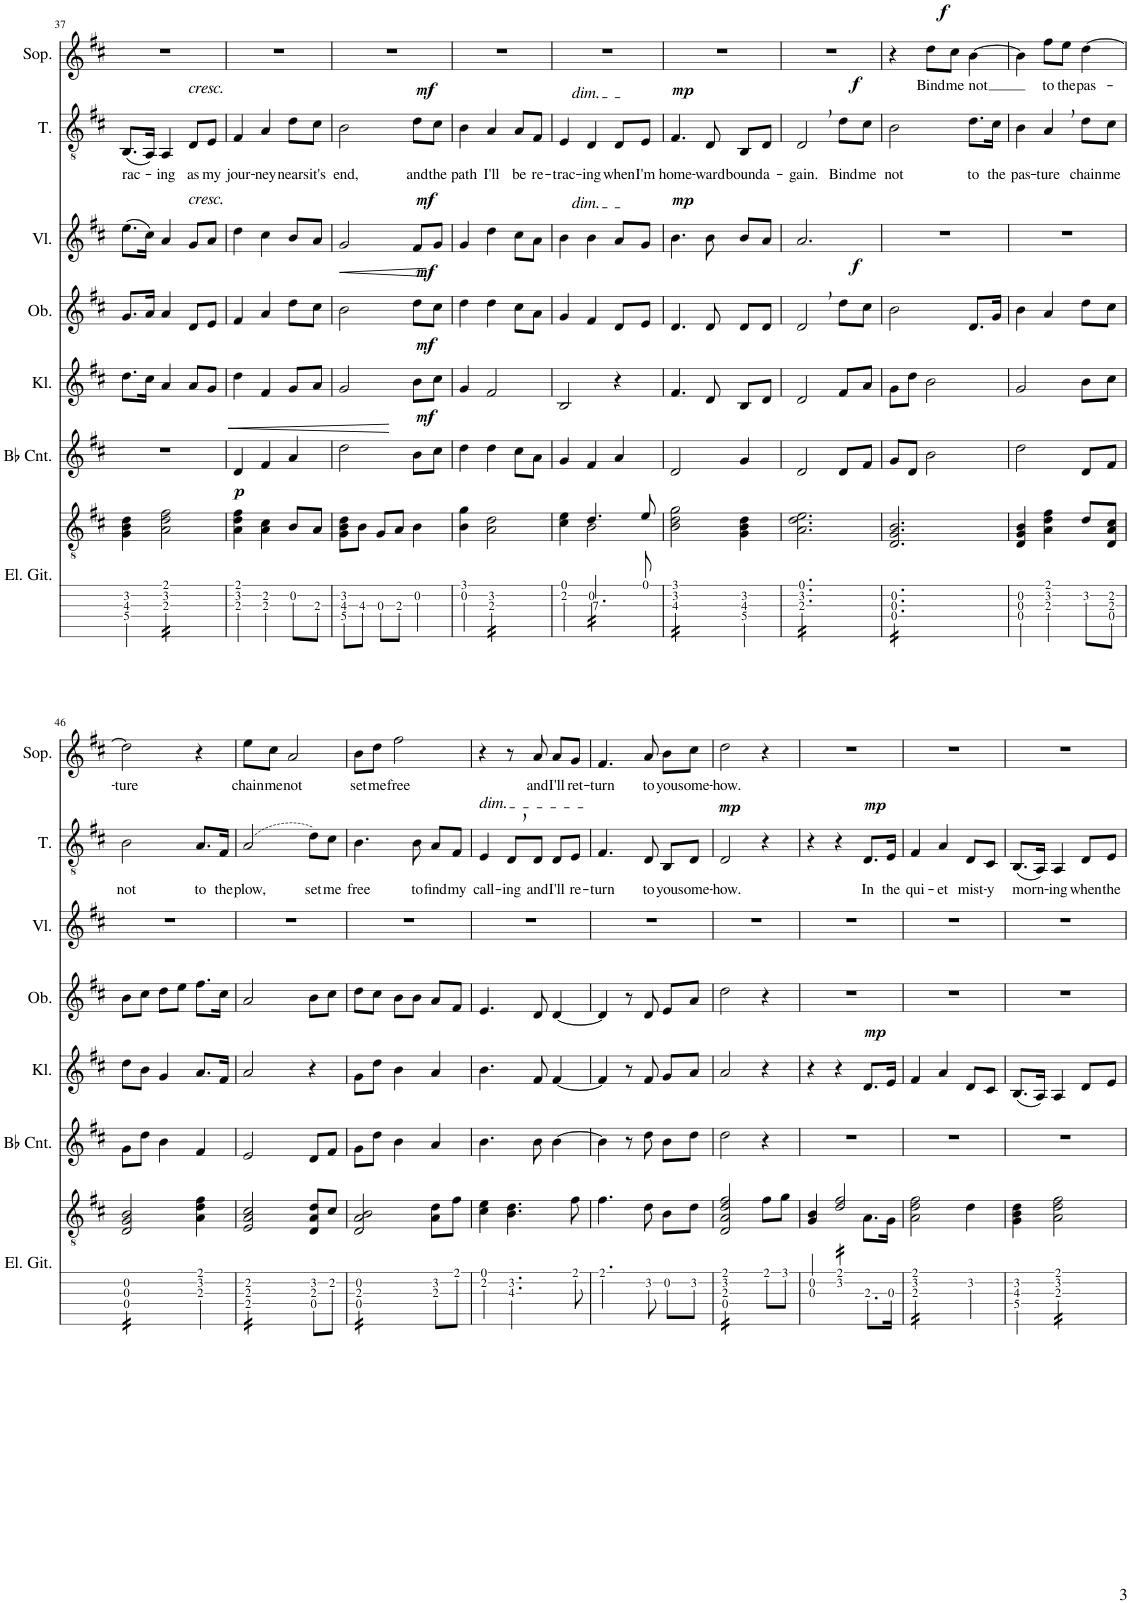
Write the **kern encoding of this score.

**kern	**kern	**kern	**dynam	**kern	**dynam	**kern	**dynam	**kern	**dynam	**kern	**text	**dynam	**kern	**text	**dynam
*part7	*part7	*part6	*part6	*part5	*part5	*part4	*part4	*part3	*part3	*part2	*part2	*part2	*part1	*part1	*part1
*staff8	*staff7	*staff6	*staff6	*staff5	*staff5	*staff4	*staff4	*staff3	*staff3	*staff2	*staff2	*staff2	*staff1	*staff1	*staff1
*I"Elektrische gitaar	*	*I"Cornet in Bb	*	*I"Klarinet	*	*I"Hobo	*	*I"Viool	*	*I"Tenor	*	*	*I"Sopraan	*	*
*I'El. Git.	*	*	*	*I'Kl.	*	*	*	*I'Vl.	*	*I'T.	*	*	*I'Sop.	*	*
!!LO:PB:g=z
*	*clefGv2	*clefG2	*	*clefG2	*	*clefG2	*	*clefG2	*	*clefGv2	*	*	*clefG2	*	*
*	*	*ITrd1c2	*	*ITrd1c2	*	*	*	*	*	*	*	*	*	*	*
*k[f#c#]	*k[f#c#]	*k[f#c#]	*	*k[f#c#]	*	*k[f#c#]	*	*k[f#c#]	*	*k[f#c#]	*	*	*k[f#c#]	*	*
*M3/4	*M3/4	*M3/4	*	*M3/4	*	*M3/4	*	*M3/4	*	*M3/4	*	*	*M3/4	*	*
=37	=37	=37	=37	=37	=37	=37	=37	=37	=37	=37	=37	=37	=37	=37	=37
!	!	!	!	!	!	!	!	!	!	!	!LO:LY:b	!	!	!	!
4G\ 4B\ 4d\	4G\ 4B\ 4d\	2.r	.	8.dd\L	.	8.g/L	.	(8.ee\L	.	(8.BB/L	rac-	.	2.r	.	.
.	.	.	.	16cc#\Jk	.	16a/Jk	.	16cc#\Jk)	.	16AA/Jk)	.	.	.	.	.
!	!	!	!	!	!	!	!	!	!	!	!LO:LY:b	!	!	!	!
2A\ 2d\ 2f#\	2A\ 2d\ 2f#\	.	.	4a/	.	4a/	.	4a/	.	4AA/	-ing	.	.	.	.
!	!	!	!	!	!	!	!	!	!	!LO:TX:a:i:t=cresc.	!	!	!	!	!
!	!	!	!	!	!	!	!	!LO:TX:a:i:t=cresc.	!	!	!	!	!	!	!
!	!	!	!	!	!	!	!	!	!	!	!LO:LY:b	!	!	!	!
.	.	.	.	8a/L	.	8d/L	.	8g/L	.	8D/L	as	.	.	.	.
!	!	!	!	!	!	!	!	!	!	!	!LO:LY:b	!	!	!	!
.	.	.	.	8g/J	.	8e/J	.	8a/J	.	8E/J	my	.	.	.	.
=38	=38	=38	=38	=38	=38	=38	=38	=38	=38	=38	=38	=38	=38	=38	=38
!	!	!	!LO:HP:b	!	!	!	!	!	!	!	!LO:LY:b	!	!	!	!
!	!	!	!LO:DY:n=1:b	!	!	!	!	!	!	!	!	!	!	!	!
4A\ 4d\ 4f#\	4A\ 4d\ 4f#\	4d/	< p	4dd\	.	4f#/	.	4dd\	.	4F#/	jour-	.	2.r	.	.
!	!	!	!	!	!	!	!	!	!	!	!LO:LY:b	!	!	!	!
4A\ 4c#\	4A\ 4c#\	4f#/	.	4f#/	.	4a/	.	4cc#\	.	4A/	-ney	.	.	.	.
!	!	!	!	!	!	!	!	!	!	!	!LO:LY:b	!	!	!	!
8B\L	8B/L	4a/	.	8g/L	.	8dd\L	.	8b/L	.	8d\L	nears	.	.	.	.
!	!	!	!	!	!	!	!	!	!	!	!LO:LY:b	!	!	!	!
8A\J	8A/J	.	.	8a/J	.	8cc#\J	.	8a/J	.	8c#\J	it's	.	.	.	.
.	.	.	[	.	.	.	.	.	.	.	.	.	.	.	.
=39	=39	=39	=39	=39	=39	=39	=39	=39	=39	=39	=39	=39	=39	=39	=39
!	!	!	!	!	!	!	!LO:HP:b	!	!	!	!LO:LY:b	!	!	!	!
8G\ 8B\ 8d\L	8G\ 8B\ 8d\L	2dd\	.	2g/	.	2b\	<	2g/	.	2B\	end,	.	2.r	.	.
8B\J	8B\J	.	.	.	.	.	.	.	.	.	.	.	.	.	.
8G\L	8G/L	.	.	.	.	.	.	.	.	.	.	.	.	.	.
8A\J	8A/J	.	.	.	.	.	.	.	.	.	.	.	.	.	.
!	!	!	!LO:DY:a	!	!LO:DY:a	!	!LO:DY:a	!	!LO:DY:a	!	!LO:LY:b	!LO:DY:a	!	!	!
4B\	4B\	8b\L	mf	8b\L	mf	8dd\L	mf	8f#/L	mf	8d\L	and	mf	.	.	.
!	!	!	!	!	!	!	!	!	!	!	!LO:LY:b	!	!	!	!
.	.	8cc#\J	.	8cc#\J	.	8cc#\J	[	8g/J	.	8c#\J	the	.	.	.	.
=40	=40	=40	=40	=40	=40	=40	=40	=40	=40	=40	=40	=40	=40	=40	=40
!	!	!	!	!	!	!	!	!	!	!	!LO:LY:b	!	!	!	!
4B\ 4g\	4B\ 4g\	4dd\	.	4g/	.	4dd\	.	4g/	.	4B\	path	.	2.r	.	.
!	!	!	!	!	!	!	!	!	!	!	!LO:LY:b	!	!	!	!
2A\ 2d\	2A\ 2d\	4dd\	.	2f#/	.	4dd\	.	4dd\	.	4A/	I'll	.	.	.	.
!	!	!	!	!	!	!	!	!	!	!	!LO:LY:b	!	!	!	!
.	.	8cc#\L	.	.	.	8cc#\L	.	8cc#\L	.	8A/L	be	.	.	.	.
!	!	!	!	!	!	!	!	!	!	!	!LO:LY:b	!	!	!	!
.	.	8a\J	.	.	.	8a\J	.	8a\J	.	8F#/J	re-	.	.	.	.
=41	=41	=41	=41	=41	=41	=41	=41	=41	=41	=41	=41	=41	=41	=41	=41
*^	*^	*	*	*	*	*	*	*	*	*	*	*	*	*	*
!	!	!	!	!	!	!	!	!	!	!	!	!LO:TX:a:i:t=dim.	!	!	!	!	!
!	!	!	!	!	!	!	!	!	!	!LO:TX:a:i:t=dim.	!	!	!	!	!	!	!
!	!	!	!	!	!	!	!	!	!	!	!	!	!LO:LY:b	!	!	!	!
4ryy	4c#\ 4e\	4ryy	4c#\ 4e\	4g/	.	2B/	.	4g/	.	4b\	.	4E/	-trac-	.	2.r	.	.
!	!	!	!	!	!	!	!	!	!	!	!	!	!LO:LY:b	!	!	!	!
4.d/	2B\	4.d/	2B\	4f#/	.	.	.	4f#/	.	4b\	.	4D/	-ing	.	.	.	.
!	!	!	!	!	!	!	!	!	!	!	!	!	!LO:LY:b	!	!	!	!
.	.	.	.	4a/	.	4r	.	8d/L	.	8a/L	.	8D/L	when	.	.	.	.
!	!	!	!	!	!	!	!	!	!	!	!	!	!LO:LY:b	!	!	!	!
8e/	.	8e/	.	.	.	.	.	8e/J	.	8g/J	.	8E/J	I'm	.	.	.	.
*v	*v	*	*	*	*	*	*	*	*	*	*	*	*	*	*	*	*
*	*v	*v	*	*	*	*	*	*	*	*	*	*	*	*	*	*
=42	=42	=42	=42	=42	=42	=42	=42	=42	=42	=42	=42	=42	=42	=42	=42
!	!	!	!	!	!	!	!	!	!LO:DY:a	!	!LO:LY:b	!LO:DY:a	!	!	!
2B\ 2d\ 2g\	2B\ 2d\ 2g\	2d/	.	4.f#/	.	4.d/	.	4.b\	mp	4.F#/	home-	mp	2.r	.	.
!	!	!	!	!	!	!	!	!	!	!	!LO:LY:b	!	!	!	!
.	.	.	.	8d/	.	8d/	.	8b\	.	8D/	-ward	.	.	.	.
!	!	!	!	!	!	!	!	!	!	!	!LO:LY:b	!	!	!	!
4G\ 4B\ 4d\	4G\ 4B\ 4d\	4g/	.	8B/L	.	8d/L	.	8b/L	.	8BB/L	bound	.	.	.	.
!	!	!	!	!	!	!	!	!	!	!	!LO:LY:b	!	!	!	!
.	.	.	.	8d/J	.	8d/J	.	8a/J	.	8D/J	a-	.	.	.	.
=43	=43	=43	=43	=43	=43	=43	=43	=43	=43	=43	=43	=43	=43	=43	=43
!	!	!	!	!	!	!	!	!	!	!	!LO:LY:b	!	!	!	!
2.A\ 2.d\ 2.e\	2.A\ 2.d\ 2.e\	2d/	.	2d/	.	2d,/	.	2.a/	.	2D,/	-gain.	.	2.r	.	.
!	!	!	!	!	!	!	!LO:DY:a	!	!	!	!LO:LY:b	!LO:DY:a	!	!	!
.	.	8d/L	.	8f#/L	.	8dd\L	f	.	.	8d\L	Bind	f	.	.	.
!	!	!	!	!	!	!	!	!	!	!	!LO:LY:b	!	!	!	!
.	.	8f#/J	.	8a/J	.	8cc#\J	.	.	.	8c#\J	me	.	.	.	.
=44	=44	=44	=44	=44	=44	=44	=44	=44	=44	=44	=44	=44	=44	=44	=44
!	!	!	!	!	!	!	!	!	!	!	!LO:LY:b	!	!	!	!
2.D\ 2.G\ 2.B\	2.D/ 2.G/ 2.B/	8g/L	.	8g\L	.	2b\	.	2.r	.	2B\	not	.	4r	.	.
.	.	8d/J	.	8dd\J	.	.	.	.	.	.	.	.	.	.	.
!	!	!	!	!	!	!	!	!	!	!	!	!	!	!LO:LY:b	!LO:DY:a
.	.	2b\	.	2b\	.	.	.	.	.	.	.	.	8dd\L	Bind	f
!	!	!	!	!	!	!	!	!	!	!	!	!	!	!LO:LY:b	!
.	.	.	.	.	.	.	.	.	.	.	.	.	8cc#\J	me	.
!	!	!	!	!	!	!	!	!	!	!	!LO:LY:b	!	!	!LO:LY:b	!
.	.	.	.	.	.	8.d/L	.	.	.	8.d\L	to	.	[4b\	not	.
!	!	!	!	!	!	!	!	!	!	!	!LO:LY:b	!	!	!	!
.	.	.	.	.	.	16g/Jk	.	.	.	16c#\Jk	the	.	.	.	.
=45	=45	=45	=45	=45	=45	=45	=45	=45	=45	=45	=45	=45	=45	=45	=45
!	!	!	!	!	!	!	!	!	!	!	!LO:LY:b	!	!	!	!
4D\ 4G\ 4B\	4D/ 4G/ 4B/	2dd\	.	2g/	.	4b\	.	2.r	.	4B\	pas-	.	4b\]	.	.
!	!	!	!	!	!	!	!	!	!	!	!LO:LY:b	!	!	!LO:LY:b	!
4A\ 4d\ 4f#\	4A\ 4d\ 4f#\	.	.	.	.	4a/	.	.	.	4A,/	-ture	.	8ff#\L	to	.
!	!	!	!	!	!	!	!	!	!	!	!	!	!	!LO:LY:b	!
.	.	.	.	.	.	.	.	.	.	.	.	.	8ee\J	the	.
!	!	!	!	!	!	!	!	!	!	!	!LO:LY:b	!	!	!LO:LY:b	!
8d\L	8d/L	8d/L	.	8b\L	.	8dd\L	.	.	.	8d\L	chain	.	[4dd\	pas-	.
!	!	!	!	!	!	!	!	!	!	!	!LO:LY:b	!	!	!	!
8D\ 8A\ 8c#\J	8D/ 8A/ 8c#/J	8f#/J	.	8cc#\J	.	8cc#\J	.	.	.	8c#\J	me	.	.	.	.
!!LO:LB:g=z
=46	=46	=46	=46	=46	=46	=46	=46	=46	=46	=46	=46	=46	=46	=46	=46
!	!	!	!	!	!	!	!	!	!	!	!LO:LY:b	!	!	!LO:LY:b	!
2D\ 2G\ 2B\	2D/ 2G/ 2B/	8g\L	.	8dd\L	.	8b\L	.	2.r	.	2B\	not	.	2dd\]	-ture	.
.	.	8dd\J	.	8b\J	.	8cc#\J	.	.	.	.	.	.	.	.	.
.	.	4b\	.	4g/	.	8dd\L	.	.	.	.	.	.	.	.	.
.	.	.	.	.	.	8ee\J	.	.	.	.	.	.	.	.	.
!	!	!	!	!	!	!	!	!	!	!	!LO:LY:b	!	!	!	!
4A\ 4d\ 4f#\	4A\ 4d\ 4f#\	4f#/	.	8.a/L	.	8.ff#\L	.	.	.	8.A/L	to	.	4r	.	.
!	!	!	!	!	!	!	!	!	!	!	!LO:LY:b	!	!	!	!
.	.	.	.	16f#/Jk	.	16cc#\Jk	.	.	.	16F#/Jk	the	.	.	.	.
=47	=47	=47	=47	=47	=47	=47	=47	=47	=47	=47	=47	=47	=47	=47	=47
!	!	!	!	!	!	!	!	!	!	!	!LO:LY:b	!	!	!LO:LY:b	!
2E\ 2A\ 2c#\	2E/ 2A/ 2c#/	2e/	.	2a/	.	2a/	.	2.r	.	(2A/	plow,	.	8ee\L	chain	.
!	!	!	!	!	!	!	!	!	!	!	!	!	!	!LO:LY:b	!
.	.	.	.	.	.	.	.	.	.	.	.	.	8cc#\J	me	.
!	!	!	!	!	!	!	!	!	!	!	!	!	!	!LO:LY:b	!
.	.	.	.	.	.	.	.	.	.	.	.	.	2a/	not	.
!	!	!	!	!	!	!	!	!	!	!	!LO:LY:b	!	!	!	!
8D\ 8A\ 8d\L	8D/ 8A/ 8d/L	8d/L	.	4r	.	8b\L	.	.	.	8d\L)	set	.	.	.	.
!	!	!	!	!	!	!	!	!	!	!	!LO:LY:b	!	!	!	!
8c#\J	8c#/J	8f#/J	.	.	.	8cc#\J	.	.	.	8c#\J	me	.	.	.	.
=48	=48	=48	=48	=48	=48	=48	=48	=48	=48	=48	=48	=48	=48	=48	=48
!	!	!	!	!	!	!	!	!	!	!	!LO:LY:b	!	!	!LO:LY:b	!
2D\ 2A\ 2B\	2D/ 2A/ 2B/	8g\L	.	8g\L	.	8dd\L	.	2.r	.	4.B\	free	.	8b\L	set	.
!	!	!	!	!	!	!	!	!	!	!	!	!	!	!LO:LY:b	!
.	.	8dd\J	.	8dd\J	.	8cc#\J	.	.	.	.	.	.	8dd\J	me	.
!	!	!	!	!	!	!	!	!	!	!	!	!	!	!LO:LY:b	!
.	.	4b\	.	4b\	.	8b\L	.	.	.	.	.	.	2ff#\	free	.
!	!	!	!	!	!	!	!	!	!	!	!LO:LY:b	!	!	!	!
.	.	.	.	.	.	8b\J	.	.	.	8B\	to	.	.	.	.
!	!	!	!	!	!	!	!	!	!	!	!LO:LY:b	!	!	!	!
8A\ 8d\L	8A\ 8d\L	4a/	.	4a/	.	8a/L	.	.	.	8A/L	find	.	.	.	.
!	!	!	!	!	!	!	!	!	!	!	!LO:LY:b	!	!	!	!
8f#\J	8f#\J	.	.	.	.	8f#/J	.	.	.	8F#/J	my	.	.	.	.
=49	=49	=49	=49	=49	=49	=49	=49	=49	=49	=49	=49	=49	=49	=49	=49
!	!	!	!	!	!	!	!	!	!	!LO:TX:a:i:t=dim.	!	!	!	!	!
!	!	!	!	!	!	!	!	!	!	!	!LO:LY:b	!	!	!	!
4c#\ 4e\	4c#\ 4e\	4.b\	.	4.b\	.	4.e/	.	2.r	.	4E/	call-	.	4r	.	.
!	!	!	!	!	!	!	!	!	!	!	!LO:LY:b	!	!	!	!
4.B\ 4.d\	4.B\ 4.d\	.	.	.	.	.	.	.	.	8D,/L	-ing	.	8r	.	.
!	!	!	!	!	!	!	!	!	!	!	!LO:LY:b	!	!	!LO:LY:b	!
.	.	8b\	.	8f#/	.	8d/	.	.	.	8D/J	and	.	8a/	and	.
!	!	!	!	!	!	!	!	!	!	!	!LO:LY:b	!	!	!LO:LY:b	!
.	.	[4b\	.	[4f#/	.	[4d/	.	.	.	8D/L	I'll	.	8a/L	I'll	.
!	!	!	!	!	!	!	!	!	!	!	!LO:LY:b	!	!	!LO:LY:b	!
8f#\	8f#\	.	.	.	.	.	.	.	.	8E/J	re-	.	8g/J	ret-	.
=50	=50	=50	=50	=50	=50	=50	=50	=50	=50	=50	=50	=50	=50	=50	=50
!	!	!	!	!	!	!	!	!	!	!	!LO:LY:b	!	!	!LO:LY:b	!
4.f#\	4.f#\	4b\]	.	4f#/]	.	4d/]	.	2.r	.	4.F#/	-turn	.	4.f#/	-turn	.
.	.	8r	.	8r	.	8r	.	.	.	.	.	.	.	.	.
!	!	!	!	!	!	!	!	!	!	!	!LO:LY:b	!	!	!LO:LY:b	!
8d\	8d\	8dd\	.	8f#/	.	8d/	.	.	.	8D/	to	.	8a/	to	.
!	!	!	!	!	!	!	!	!	!	!	!LO:LY:b	!	!	!LO:LY:b	!
8B\L	8B\L	8b\L	.	8g/L	.	8e/L	.	.	.	8BB/L	you	.	8b\L	you	.
!	!	!	!	!	!	!	!	!	!	!	!LO:LY:b	!	!	!LO:LY:b	!
8d\J	8d\J	8dd\J	.	8a/J	.	8a/J	.	.	.	8D/J	some-	.	8cc#\J	some-	.
=51	=51	=51	=51	=51	=51	=51	=51	=51	=51	=51	=51	=51	=51	=51	=51
!	!	!	!	!	!	!	!	!	!	!	!LO:LY:b	!LO:DY:a	!	!LO:LY:b	!
2D\ 2A\ 2d\ 2f#\	2D/ 2A/ 2d/ 2f#/	2dd\	.	2a/	.	2dd\	.	2.r	.	2D/	-how.	mp	2dd\	-how.	.
8f#\L	8f#\L	4r	.	4r	.	4r	.	.	.	4r	.	.	4r	.	.
8g\J	8g\J	.	.	.	.	.	.	.	.	.	.	.	.	.	.
=52	=52	=52	=52	=52	=52	=52	=52	=52	=52	=52	=52	=52	=52	=52	=52
*^	*^	*	*	*	*	*	*	*	*	*	*	*	*	*	*
4G/ 4B/	2ryy	4G/ 4B/	2ryy	2.r	.	4r	.	2.r	.	2.r	.	4r	.	.	2.r	.	.
2d/ 2f#/	.	2d/ 2f#/	.	.	.	4r	.	.	.	.	.	4r	.	.	.	.	.
!	!	!	!	!	!	!	!LO:DY:a	!	!	!	!	!	!LO:LY:b	!LO:DY:a	!	!	!
.	8.A\L	.	8.A\L	.	.	8.d/L	mp	.	.	.	.	8.D/L	In	mp	.	.	.
!	!	!	!	!	!	!	!	!	!	!	!	!	!LO:LY:b	!	!	!	!
.	16G\Jk	.	16G\Jk	.	.	16e/Jk	.	.	.	.	.	16E/Jk	the	.	.	.	.
=53	=53	=53	=53	=53	=53	=53	=53	=53	=53	=53	=53	=53	=53	=53	=53	=53	=53
!	!	!	!	!	!	!	!	!	!	!	!	!	!LO:LY:b	!	!	!	!
*v	*v	*	*	*	*	*	*	*	*	*	*	*	*	*	*	*	*
*	*v	*v	*	*	*	*	*	*	*	*	*	*	*	*	*	*
2A\ 2d\ 2f#\	2A\ 2d\ 2f#\	2.r	.	4f#/	.	2.r	.	2.r	.	4F#/	qui-	.	2.r	.	.
!	!	!	!	!	!	!	!	!	!	!	!LO:LY:b	!	!	!	!
.	.	.	.	4a/	.	.	.	.	.	4A/	-et	.	.	.	.
!	!	!	!	!	!	!	!	!	!	!	!LO:LY:b	!	!	!	!
4d\	4d\	.	.	8d/L	.	.	.	.	.	8D/L	mist-	.	.	.	.
!	!	!	!	!	!	!	!	!	!	!	!LO:LY:b	!	!	!	!
.	.	.	.	8c#/J	.	.	.	.	.	8C#/J	-y	.	.	.	.
=54	=54	=54	=54	=54	=54	=54	=54	=54	=54	=54	=54	=54	=54	=54	=54
!	!	!	!	!	!	!	!	!	!	!	!LO:LY:b	!	!	!	!
4G\ 4B\ 4d\	4G\ 4B\ 4d\	2.r	.	(8.B/L	.	2.r	.	2.r	.	(8.BB/L	morn-	.	2.r	.	.
.	.	.	.	16A/Jk)	.	.	.	.	.	16AA/Jk)	.	.	.	.	.
!	!	!	!	!	!	!	!	!	!	!	!LO:LY:b	!	!	!	!
2A\ 2d\ 2f#\	2A\ 2d\ 2f#\	.	.	4A/	.	.	.	.	.	4AA/	-ing	.	.	.	.
!	!	!	!	!	!	!	!	!	!	!	!LO:LY:b	!	!	!	!
.	.	.	.	8d/L	.	.	.	.	.	8D/L	when	.	.	.	.
!	!	!	!	!	!	!	!	!	!	!	!LO:LY:b	!	!	!	!
.	.	.	.	8e/J	.	.	.	.	.	8E/J	the	.	.	.	.
=	=	=	=	=	=	=	=	=	=	=	=	=	=	=	=
*-	*-	*-	*-	*-	*-	*-	*-	*-	*-	*-	*-	*-	*-	*-	*-
